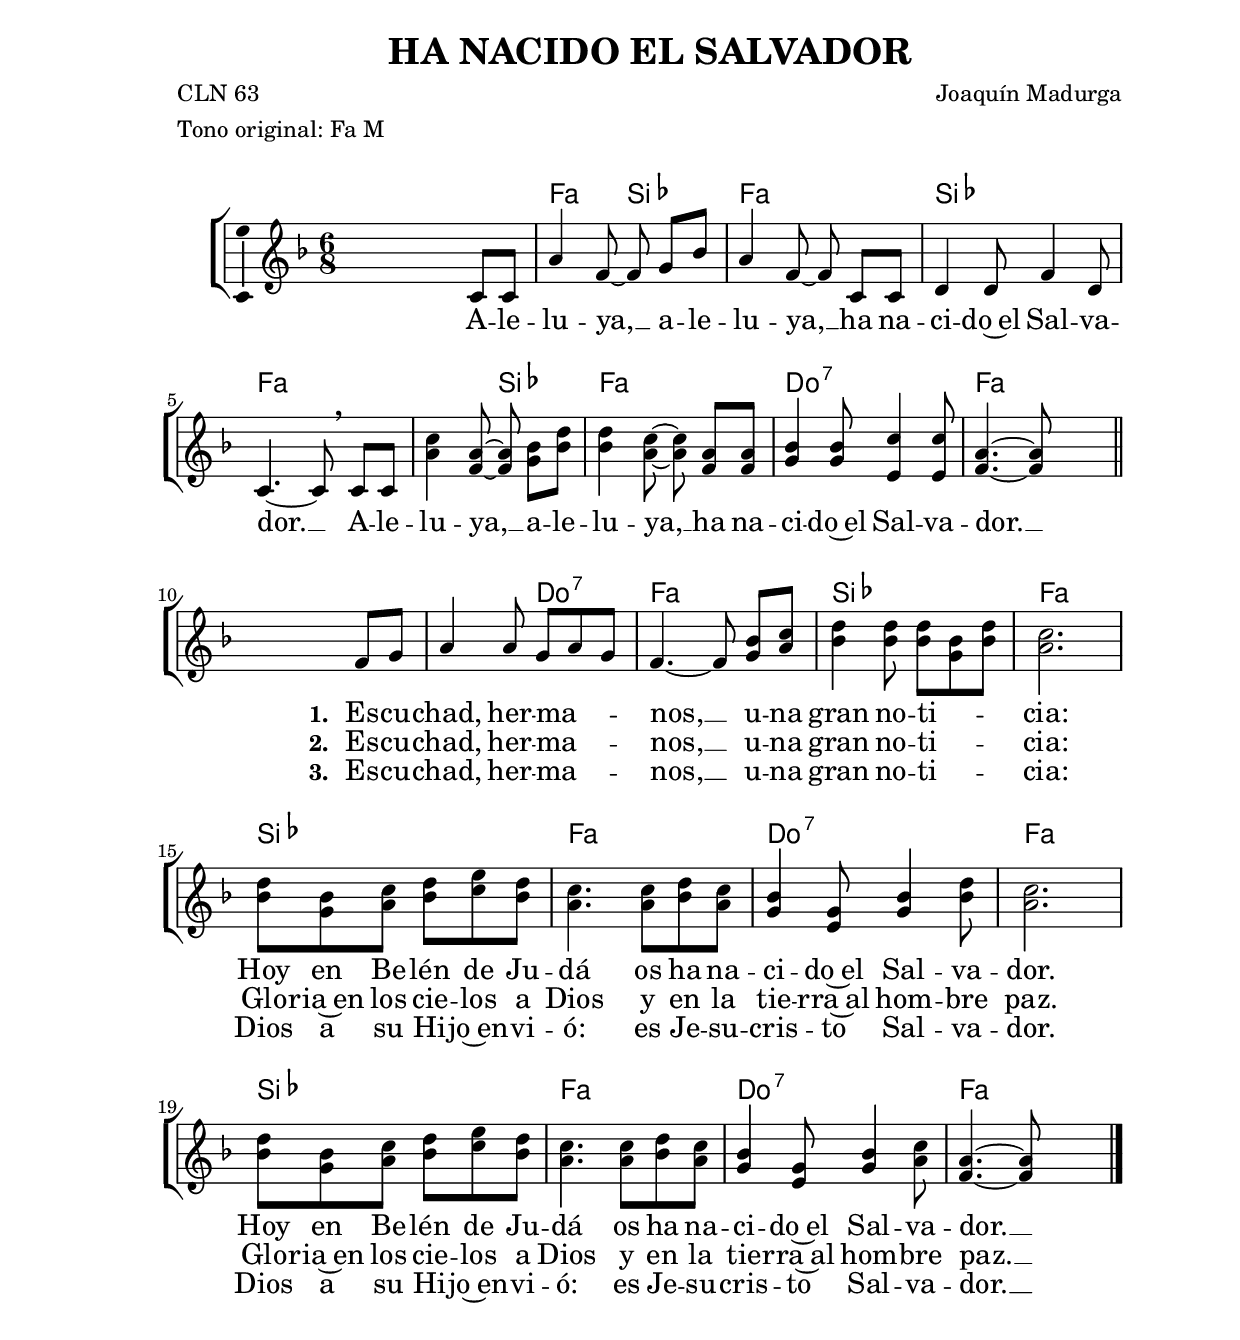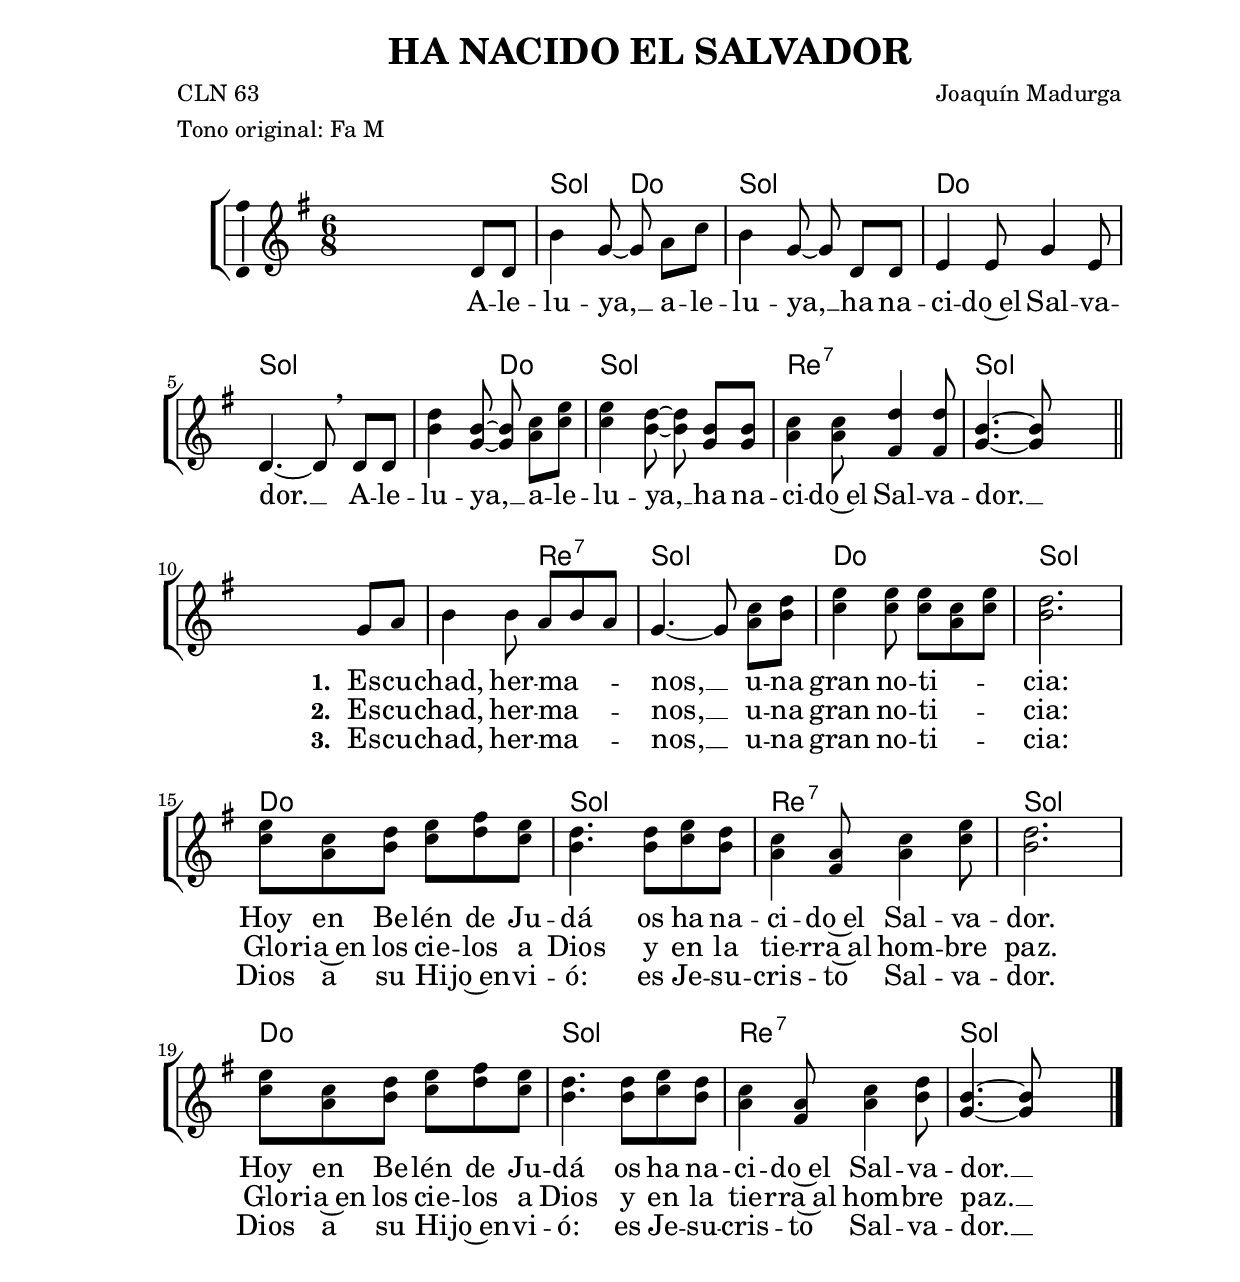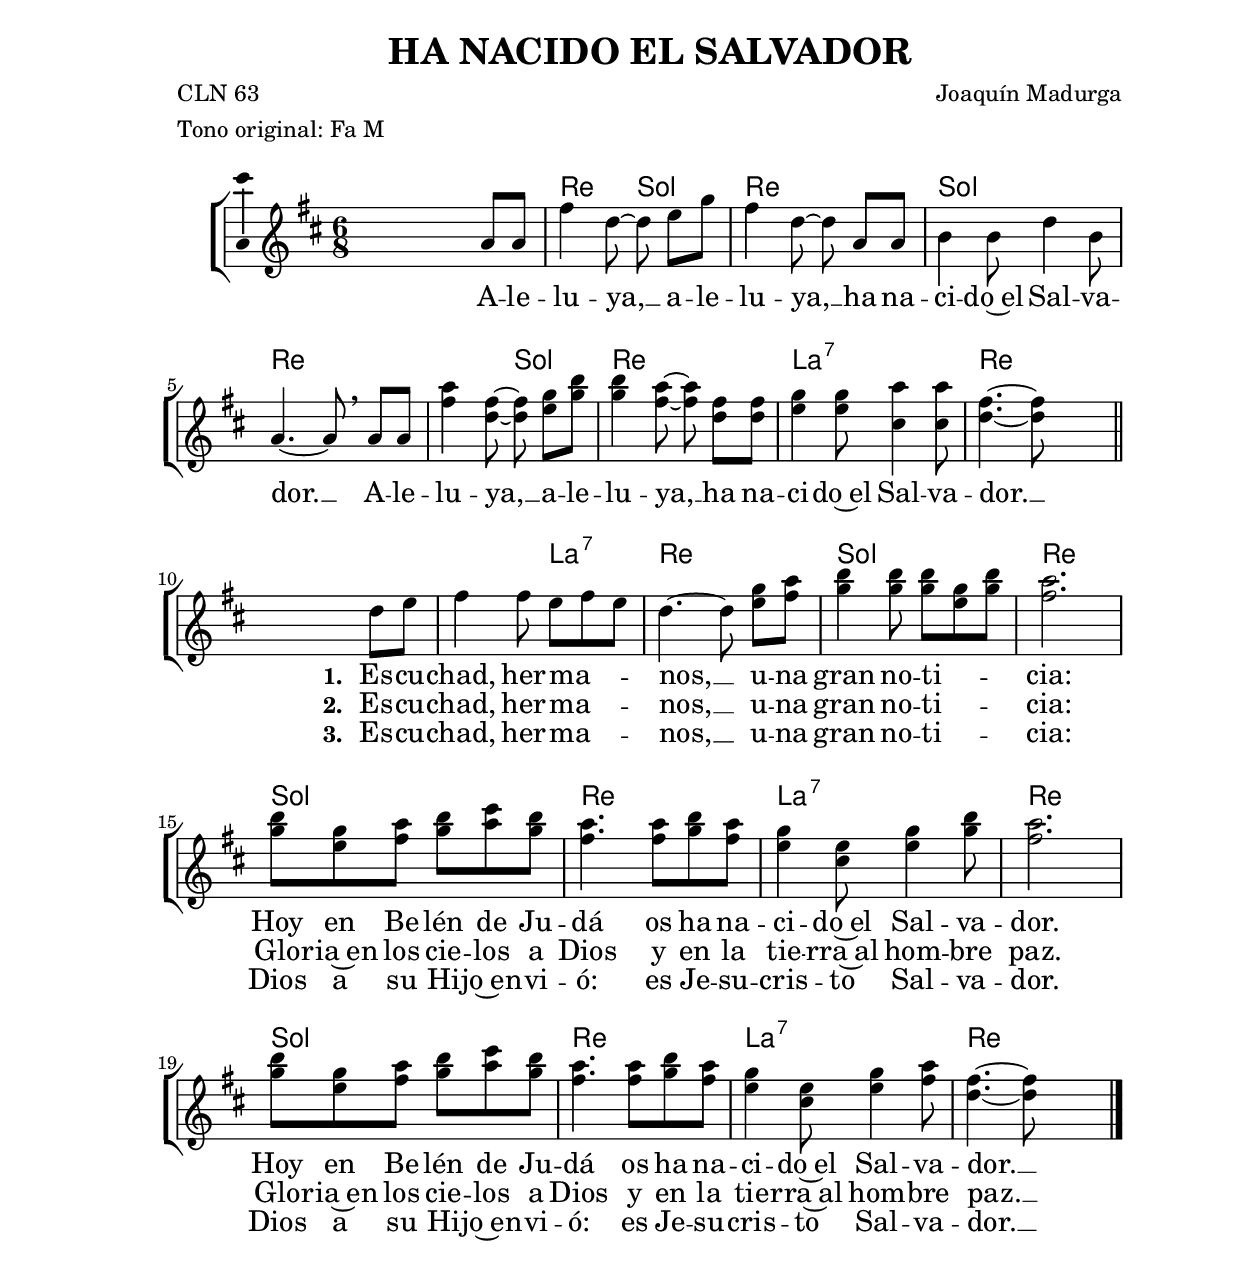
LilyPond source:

%
%para convertir .midi en .wav:
%timidity filename.midi -Ow -o finename.wav
%
%
%Para convertir de .wav a .mp3:
%lame -h -m j filename.wav
%
%
%para escuchar el midi:
%timidity nombrefichero.midi
%


%versión de lilypond para la que se ha escrito esta partitura:
\version "2.16.0"

	%Tamaño papel
	#(set-default-paper-size "a4")
	%Tamaño partitura
	#(set-global-staff-size 20)
	%No responde al pulsar sobre una nota
	#(ly:set-option 'point-and-click #f)

%parámetros del encabezamiento:
\header {
	title = "HA NACIDO EL SALVADOR"
	subtitle = ""
	composer = "Joaquín Madurga"
	poet = "CLN 63"
	meter = "Tono original: Fa M"
	arranger = ""
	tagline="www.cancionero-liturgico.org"
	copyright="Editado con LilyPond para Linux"
	}

%parámetros asociados al papel:
\paper  {
	oddHeaderMarkup = \markup {\fill-line { \on-the-fly #not-first-page \fromproperty #'header:title \on-the-fly #not-first-page \fromproperty #'header:composer }}
	evenHeaderMarkup = \markup {\fill-line { \fromproperty #'header:composer \fromproperty #'header:title }}
	#(set-paper-size "a4")
	print-page-number = ##f
	first-page-number = 1
	print-first-page-number = ##f
%	head-separation = 3.0 \cm
	top-margin = 2.0 \cm
%%%	bottom-margin = 0.5\cm
	bottom-margin = -1.0\cm
	left-margin = 3.0 \cm
	line-width = 16.0 \cm 
	indent = 8\mm
	interscoreline = 2.\mm
	between-system-space = 15\mm
%	para que las partituras no llenen la hoja:
	ragged-bottom = ##t
%	idem para la última hoja:
	ragged-last-bottom = ##f
%	para que las partituras llenen el ancho del papel:
	ragged-last = ##f
	after-title-space = 2.5 \cm
%page-count=1
%system-count=8

	%Flexible Vertical Spacing
%	markup-markup-spacing =
%	#'((basic-distance . 15) (minimum-distance . 15) (padding . 3))
	markup-system-spacing =
	#'((basic-distance . 15) (minimum-distance . 15) (padding . 3))
	system-system-spacing =
	#'((basic-distance . 15) (minimum-distance . 15) (padding . 3))
	score-system-spacing =
	#'((basic-distance . 15) (minimum-distance . 15) (padding . 5))
%	top-system-spacing = % header
%	#'((basic-distance . 8) (minimum-distance . 0) (padding . 0))
%	top-markup-spacing =
%	#'((basic-distance . 20) (minimum-distance . 20) (padding . 0))
	last-bottom-spacing = % footer
	#'((basic-distance . 5) (minimum-distance . 5) (padding . 0))
%	score-markup-spacing =
%	#'((basic-distance . 16) (minimum-distance . 13) (padding . 0))

	}


%parámetros que afectan a toda la partitura:
global =  {
	%clave de sol (G):
	\clef G
	%armadura:
%	\transpose f ees
	\key f \major
	\tempo 4=100
	\set Score.tempoHideNote = ##t
	}


acordes = {
	\italianChords
	\chordmode {
%	\transpose f ees
{

s2.
f4. bes f2. bes f
f4. bes f2. c:7 f

s2.
f4. c:7 f2. bes f
bes2. f c:7 f
bes2. f c:7 f

	}
	}
}



melodia = 
%	\transpose f ees
{
\time 6/8

\relative c'{

s4. s8 c8 c
a'4 f8~f \noBeam g bes
a4 f8~f \noBeam c c
d4 d8 f4 d8
c4.~c8 \breathe c c
<c' a>4 <a f>8~<a f> \noBeam <bes g> <d bes>
<d bes>4 <c a>8~<c a> \noBeam <a f> <a f>
<bes g>4 <bes g>8 <c e,>4 <c e,>8
<a f>4.~<a f>8 s4

\bar "||"
\break

s4. s8 f8 g
a4 a8 g a g
f4.~f8 \noBeam <bes g> <c a>
<d bes>4 <d bes>8 <d bes> <bes g> <d bes>
<c a>2.
\break
<d bes>8 <bes g> <c a> <d bes> <e c> <d bes>
<c a>4. <c a>8 <d bes> <c a>
<bes g>4 <g e>8 <bes g>4 <d bes>8
<c a>2.
\break
<d bes>8 <bes g> <c a> <d bes> <e c> <d bes>
<c a>4. <c a>8 <d bes> <c a>
<bes g>4 <g e>8 <bes g>4 <c a>8
<a f>4.~<a f>8 s4

\bar "|."

}
}


texto = \lyricmode {
A -- le -- lu -- ya, __ a -- le -- lu -- ya, __
ha na -- ci -- do~el Sal -- va -- dor. __
A -- le -- lu -- ya, __ a -- le -- lu -- ya, __
ha na -- ci -- do~el Sal -- va -- dor. __

\set stanza =#"1. " Es -- cu -- chad, her -- ma -- _ _ nos, __
u -- na gran no -- ti -- _ _ cia:
Hoy en Be -- lén de Ju -- dá
os ha na -- ci -- do~el Sal -- va -- dor.
Hoy en Be -- lén de Ju -- dá
os ha na -- ci -- do~el Sal -- va -- dor. __
}

textodos = \lyricmode {
\skip1 \skip1 \skip1 \skip1 \skip1 \skip1
\skip1 \skip1 \skip1 \skip1 \skip1 \skip1
\skip1 \skip1 \skip1 \skip1 \skip1 \skip1
\skip1 \skip1 \skip1 \skip1 \skip1 \skip1
\skip1 \skip1 \skip1 \skip1 \skip1 \skip1

\set stanza =#"2. " Es -- cu -- chad, her -- ma -- _ _ nos, __
u -- na gran no -- ti -- _ _ cia:
Glo -- ria~en los cie -- los a Dios
y en la tie -- rra~al hom -- bre paz.
Glo -- ria~en los cie -- los a Dios
y en la tie -- rra~al hom -- bre paz. __
}

textotres = \lyricmode {
\skip1 \skip1 \skip1 \skip1 \skip1 \skip1
\skip1 \skip1 \skip1 \skip1 \skip1 \skip1
\skip1 \skip1 \skip1 \skip1 \skip1 \skip1
\skip1 \skip1 \skip1 \skip1 \skip1 \skip1
\skip1 \skip1 \skip1 \skip1 \skip1 \skip1

\set stanza =#"3. " Es -- cu -- chad, her -- ma -- _ _ nos, __
u -- na gran no -- ti -- _ _ cia:
Dios a su Hi -- jo~en -- vi -- ó:
es Je -- su -- cris -- to Sal -- va -- dor.
Dios a su Hi -- jo~en -- vi -- ó:
es Je -- su -- cris -- to Sal -- va -- dor. __
}


acordesStaff = \context ChordNames = acordesStaff <<
	\set chordChanges = ##t
	\acordes
	>>


vozStaff = \context Voice = vozStaff
\with {\consists "Ambitus_engraver"}
<<
%	\set Staff.instrumentName = ""
%	\set Staff.shortInstrumentName = ""
%	\set Staff.midiInstrument = #"clarinet"
%	\set Staff.midiInstrument = #"cello"
	\set Staff.midiInstrument = #"flute"
%	\set Staff.midiInstrument = #"electric guitar (jazz)"
%	\set Staff.midiInstrument = #"english horn"
%	\set Staff.midiInstrument = #"violin"
%	\set Staff.midiInstrument = #"glockenspiel"
	\set Staff.midiMinimumVolume = #0.7
	\set Staff.midiMaximumVolume = #0.9
	\global
	\melodia
	>>


textoStaff = \context Lyrics = textoStaff <<
	\lyricsto vozStaff \texto
	>>

textodosStaff = \context Lyrics = textodosStaff <<
	\lyricsto vozStaff \textodos
	>>

textotresStaff = \context Lyrics = textotresStaff <<
	\lyricsto vozStaff \textotres
	>>


\book {
	\score {
		\context ChoirStaff {
			\override StaffGroup.SystemStartBracket #'collapse-height = #1
			\override Score.SystemStartBar #'collapse-height = #1
			<<
			\acordesStaff
			\vozStaff
			\textoStaff
			\textodosStaff
			\textotresStaff
			>>
			}
		\layout {
	    		\context {
				\Lyrics
				\override LyricText #'font-size = #2
				}
	   		 \context {
				\Score
				\override StaffSymbol #'staff-space = #(magstep +3)
				}
			}
		}
	\score {
		\unfoldRepeats
		\context ChoirStaff {
			<<
			\acordesStaff
			\vozStaff
			>>
			}
		\midi {
	  		\context {
	  			\Score
				tempoWholesPerMinute = #(ly:make-moment 70 4)
				}
			}
		}
	}



#(define output-suffix "C")
\book {
	\score {
		\context ChoirStaff {
			\override StaffGroup.SystemStartBracket #'collapse-height = #1
			\override Score.SystemStartBar #'collapse-height = #1
\transpose c d
			<<
			\acordesStaff
			\vozStaff
			\textoStaff
			\textodosStaff
			\textotresStaff
			>>
			}
		\layout {
	    		\context {
				\Lyrics
				\override LyricText #'font-size = #2
				}
	   		 \context {
				\Score
				\override StaffSymbol #'staff-space = #(magstep +3)
				}
			}
		}
	}

#(define output-suffix "S")
\book {
	\score {
		\context ChoirStaff {
			\override StaffGroup.SystemStartBracket #'collapse-height = #1
			\override Score.SystemStartBar #'collapse-height = #1
\transpose c a
			<<
			\acordesStaff
			\vozStaff
			\textoStaff
			\textodosStaff
			\textotresStaff
			>>
			}
		\layout {
	    		\context {
				\Lyrics
				\override LyricText #'font-size = #2
				}
	   		 \context {
				\Score
				\override StaffSymbol #'staff-space = #(magstep +3)
				}
			}
		}
	}


